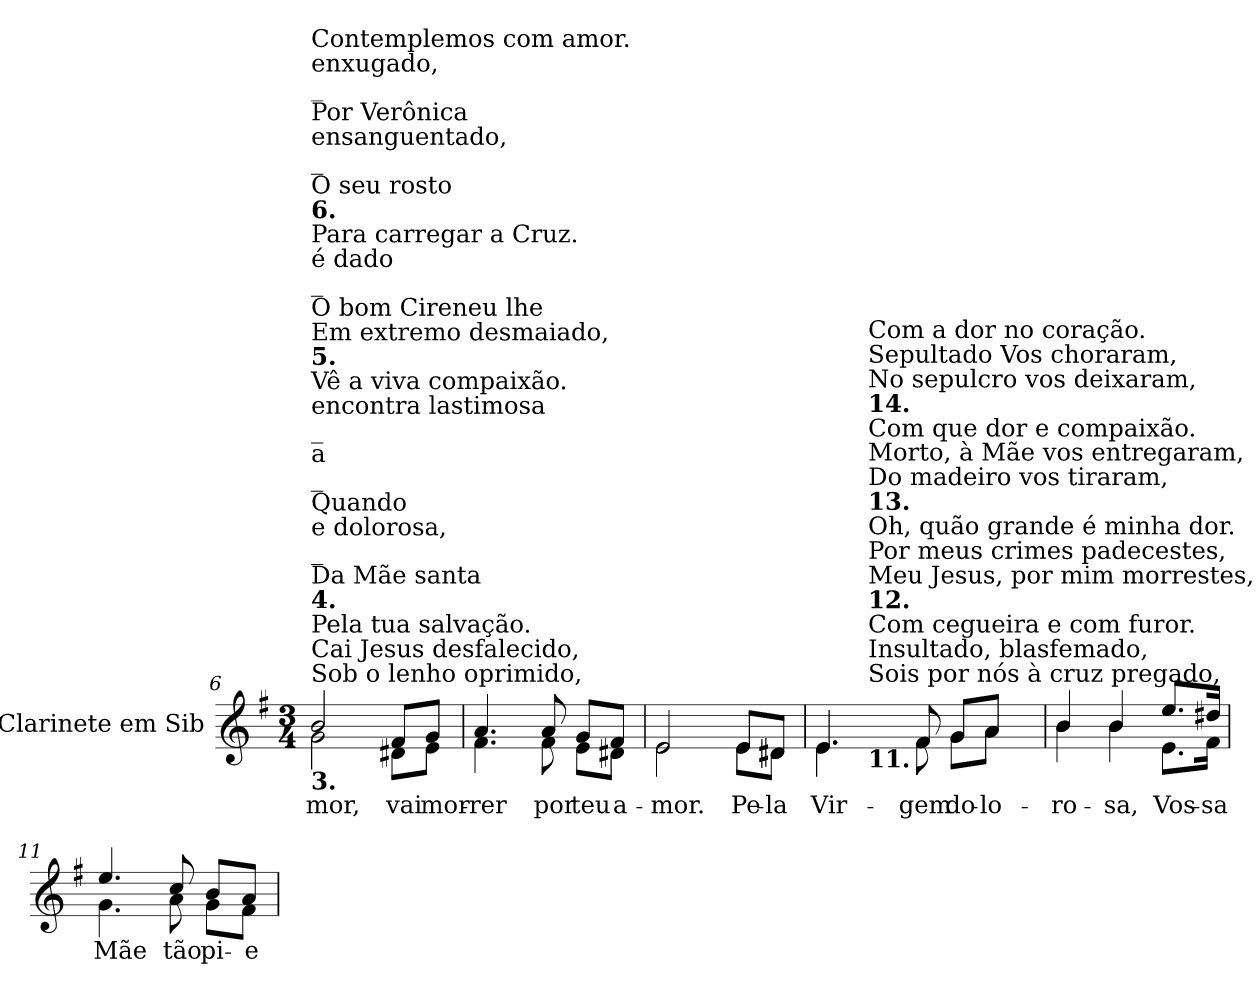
**kern	**text
*part1	*part1
*staff1	*staff1
*I"Clarinete em Sib	*
*I'Cl.	*
!!LO:LB:g=z
*clefG2	*
*ITrd1c2	*
*k[b-]	*
*F:	*
*M3/4	*
=6	=6
!	!LO:LY:b:color=#000000
*^	*
!LO:TX:b:B:t=3.	!	!
!LO:TX:t=Sob o lenho oprimido,	!	!
!LO:TX:t=Cai Jesus desfalecido,	!	!
!LO:TX:t=Pela tua salvação.	!	!
!LO:TX:B:t=4.	!	!
!LO:TX:t=Da Mãe santa	!	!
!LO:TX:t=_	!	!
!LO:TX:t=e dolorosa,	!	!
!LO:TX:t=Quando	!	!
!LO:TX:t=_	!	!
!LO:TX:t=a	!	!
!LO:TX:t=_	!	!
!LO:TX:t=encontra lastimosa	!	!
!LO:TX:t=Vê a viva compaixão.	!	!
!LO:TX:B:t=5.	!	!
!LO:TX:t=Em extremo desmaiado,	!	!
!LO:TX:t=O bom Cireneu lhe	!	!
!LO:TX:t=_	!	!
!LO:TX:t=é dado	!	!
!LO:TX:t=Para carregar a Cruz.	!	!
!LO:TX:B:t=6.	!	!
!LO:TX:t=O seu rosto	!	!
!LO:TX:t=_	!	!
!LO:TX:t=ensanguentado,	!	!
!LO:TX:t=Por Verônica	!	!
!LO:TX:t=_	!	!
!LO:TX:t=enxugado,	!	!
!LO:TX:t=Contemplemos com amor.	!	!
!	!	!LO:LY:b:color=#000000
2ai/	2fi\	-mor,
!	!	!LO:LY:b:color=#000000
!	!	!LO:LY:b:color=#000000
8ei/L	8c#Xi\L	vai
!	!	!LO:LY:b:color=#000000
!	!	!LO:LY:b:color=#000000
8fi/J	8di\J	mor-
=7	=7	=7
!	!	!LO:LY:b:color=#000000
!	!	!LO:LY:b:color=#000000
4.gi/	4.ei\	-rer
!	!	!LO:LY:b:color=#000000
!	!	!LO:LY:b:color=#000000
8gi/	8ei\	por
!	!	!LO:LY:b:color=#000000
!	!	!LO:LY:b:color=#000000
8fi/L	8di\L	teu
!	!	!LO:LY:b:color=#000000
!	!	!LO:LY:b:color=#000000
8ei/J	8c#Xi\J	a-
=8	=8	=8
!	!	!LO:LY:b:color=#000000
!	!	!LO:LY:b:color=#000000
2di/	2di\	-mor.
!	!	!LO:LY:b:color=#000000
8di/L	8di\L	Pe-
!	!	!LO:LY:b:color=#000000
8c#Xi/J	8c#i\J	-la
*v	*v	*
=9	=9
*^	*
!	!	!LO:LY:b:color=#000000
*	*^	*
4.di/	4.di\	8ryy	Vir-
.	.	32ryy	.
.	.	512.ryy	.
!	!	!LO:TX:b:B:t=11.	!
!	!	!LO:TX:t=Sois por nós à cruz pregado,	!
!	!	!LO:TX:t=Insultado, blasfemado,	!
!	!	!LO:TX:t=Com cegueira e com furor.	!
!	!	!LO:TX:B:t=12.	!
!	!	!LO:TX:t=Meu Jesus, por mim morrestes,	!
!	!	!LO:TX:t=Por meus crimes padecestes,	!
!	!	!LO:TX:t=Oh, quão grande é minha dor.	!
!	!	!LO:TX:B:t=13.	!
!	!	!LO:TX:t=Do madeiro vos tiraram,	!
!	!	!LO:TX:t=Morto, à Mãe vos entregaram,	!
!	!	!LO:TX:t=Com que dor e compaixão.	!
!	!	!LO:TX:B:t=14.	!
!	!	!LO:TX:t=No sepulcro vos deixaram,	!
!	!	!LO:TX:t=Sepultado Vos choraram,	!
!	!	!LO:TX:t=Com a dor no coração.	!
.	.	2ryy	.
!	!	!	!LO:LY:b:color=#000000
8ei/	8ei\	.	-gem
!	!	!	!LO:LY:b:color=#000000
8fi/L	8fi\L	.	do-
!	!	!	!LO:LY:b:color=#000000
8gi/J	8gi\J	.	-lo-
.	.	16ryy	.
.	.	64ryy	.
.	.	128ryy	.
.	.	256ryy	.
.	.	1024ryy	.
*v	*v	*v	*
=10	=10
*^	*
*	*^	*
!	!	!	!LO:LY:b:color=#000000
*	*v	*v	*
4ai/	4ai\	-ro-
!	!	!LO:LY:b:color=#000000
4ai/	4ai\	-sa,
!	!	!LO:LY:b:color=#000000
8.ddi/L	8.di\L	Vos-
!	!	!LO:LY:b:color=#000000
16cc#Xi/Jk	16ei\Jk	-sa
!!LO:LB:g=z	!!
=11	=11	=11
!	!	!LO:LY:b:color=#000000
4.ddi/	4.fi\	Mãe
!	!	!LO:LY:b:color=#000000
8b-i/	8gi\	tão
!	!	!LO:LY:b:color=#000000
8ai/L	8fi\L	pi-
!	!	!LO:LY:b:color=#000000
8gi/J	8ei\J	-e-
*v	*v	*
=	=
*-	*-
